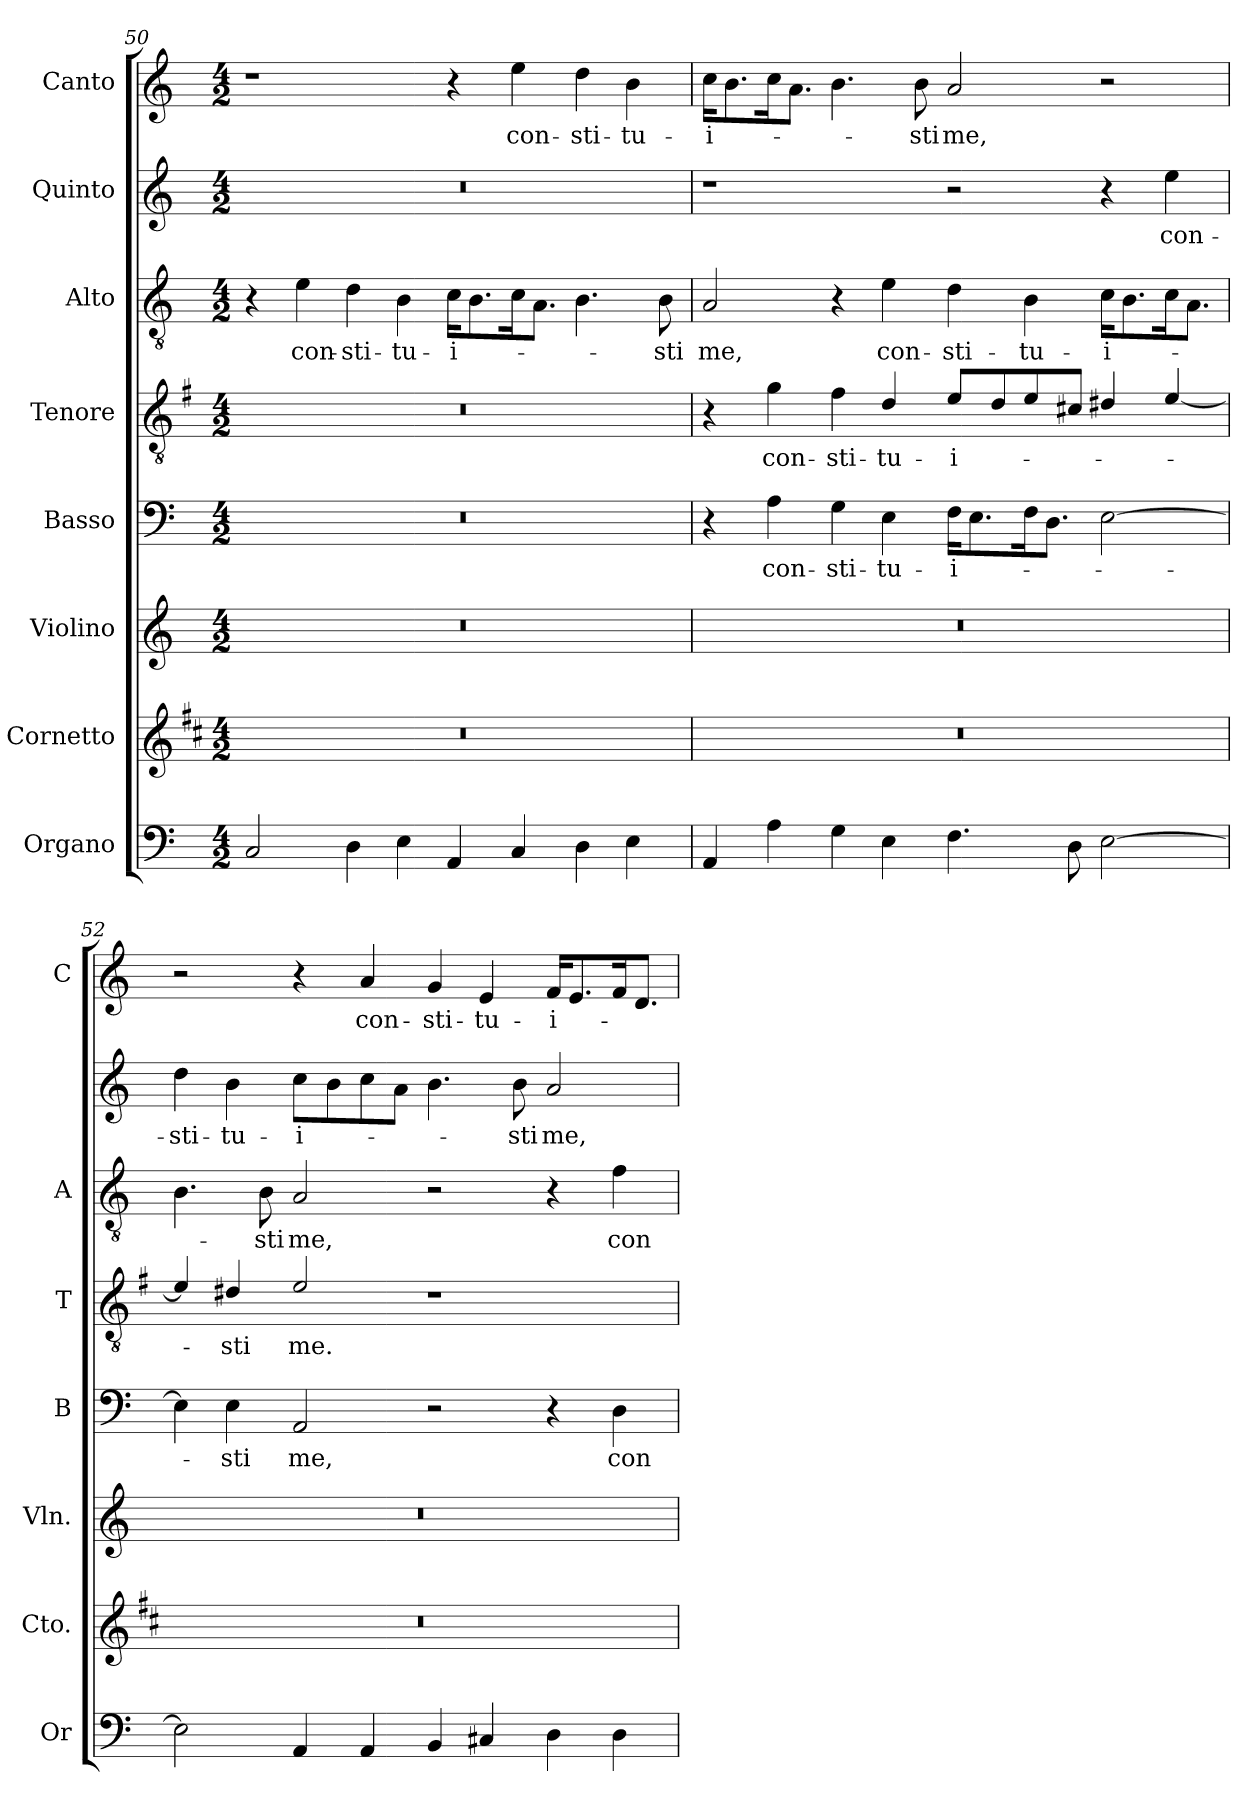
**kern	**kern	**kern	**kern	**text	**kern	**text	**kern	**text	**kern	**text	**kern	**text
*part8	*part7	*part6	*part5	*part5	*part4	*part4	*part3	*part3	*part2	*part2	*part1	*part1
*staff8	*staff7	*staff6	*staff5	*staff5	*staff4	*staff4	*staff3	*staff3	*staff2	*staff2	*staff1	*staff1
*I"Organo	*I"Cornetto	*I"Violino	*I"Basso	*	*I"Tenore	*	*I"Alto	*	*I"Quinto	*	*I"Canto	*
*I'Or	*I'Cto.	*I'Vln.	*I'B	*	*I'T	*	*I'A	*	*	*	*I'C	*
!!LO:LB:g=z
*clefF4	*clefG2	*clefG2	*clefF4	*	*clefGv2	*	*clefGv2	*	*clefG2	*	*clefG2	*
*	*ITrd1c2	*	*	*	*ITrd4c7	*	*	*	*	*	*	*
*k[]	*k[]	*k[]	*k[]	*	*k[]	*	*k[]	*	*k[]	*	*k[]	*
*C:	*C:	*C:	*C:	*	*C:	*	*C:	*	*C:	*	*C:	*
*M4/2	*M4/2	*M4/2	*M4/2	*	*M4/2	*	*M4/2	*	*M4/2	*	*M4/2	*
=50	=50	=50	=50	=50	=50	=50	=50	=50	=50	=50	=50	=50
2C/	0r	0r	0r	.	0r	.	4r	.	0r	.	1r	.
!	!	!	!	!	!	!	!	!LO:LY:b	!	!	!	!
.	.	.	.	.	.	.	4e\	con-	.	.	.	.
!	!	!	!	!	!	!	!	!LO:LY:b	!	!	!	!
4D\	.	.	.	.	.	.	4d\	-sti-	.	.	.	.
!	!	!	!	!	!	!	!	!LO:LY:b	!	!	!	!
4E\	.	.	.	.	.	.	4B\	-tu-	.	.	.	.
!	!	!	!	!	!	!	!	!LO:LY:b	!	!	!	!
4AA/	.	.	.	.	.	.	16c\KL	-i-	.	.	4r	.
.	.	.	.	.	.	.	8.B\	.	.	.	.	.
!	!	!	!	!	!	!	!	!	!	!	!	!LO:LY:b
4C/	.	.	.	.	.	.	16c\k	.	.	.	4ee\	con-
.	.	.	.	.	.	.	8.A\J	.	.	.	.	.
!	!	!	!	!	!	!	!	!	!	!	!	!LO:LY:b
4D\	.	.	.	.	.	.	4.B\	.	.	.	4dd\	-sti-
!	!	!	!	!	!	!	!	!	!	!	!	!LO:LY:b
4E\	.	.	.	.	.	.	.	.	.	.	4b\	-tu-
!	!	!	!	!	!	!	!	!LO:LY:b	!	!	!	!
.	.	.	.	.	.	.	8B\	-sti	.	.	.	.
=51	=51	=51	=51	=51	=51	=51	=51	=51	=51	=51	=51	=51
!	!	!	!	!	!	!	!	!LO:LY:b	!	!	!	!LO:LY:b
4AA/	0r	0r	4r	.	4r	.	2A/	me,	1r	.	16cc\KL	-i-
.	.	.	.	.	.	.	.	.	.	.	8.b\	.
!	!	!	!	!LO:LY:b	!	!LO:LY:b	!	!	!	!	!	!
4A\	.	.	4A\	con-	4c\	con-	.	.	.	.	16cc\k	.
.	.	.	.	.	.	.	.	.	.	.	8.a\J	.
!	!	!	!	!LO:LY:b	!	!LO:LY:b	!	!	!	!	!	!
4G\	.	.	4G\	-sti-	4B\	-sti-	4r	.	.	.	4.b\	.
!	!	!	!	!LO:LY:b	!	!LO:LY:b	!	!LO:LY:b	!	!	!	!
4E\	.	.	4E\	-tu-	4G/	-tu-	4e\	con-	.	.	.	.
!	!	!	!	!	!	!	!	!	!	!	!	!LO:LY:b
.	.	.	.	.	.	.	.	.	.	.	8b\	-sti
!	!	!	!	!LO:LY:b	!	!LO:LY:b	!	!LO:LY:b	!	!	!	!LO:LY:b
4.F\	.	.	16F\KL	-i-	8A/L	-i-	4d\	-sti-	2r	.	2a/	me,
.	.	.	8.E\	.	.	.	.	.	.	.	.	.
.	.	.	.	.	8G/	.	.	.	.	.	.	.
!	!	!	!	!	!	!	!	!LO:LY:b	!	!	!	!
.	.	.	16F\k	.	8A/	.	4B\	-tu-	.	.	.	.
.	.	.	8.D\J	.	.	.	.	.	.	.	.	.
8D\	.	.	.	.	8F#X/J	.	.	.	.	.	.	.
!	!	!	!	!	!	!	!	!LO:LY:b	!	!	!	!
[2E\	.	.	[2E\	.	4G#X/	.	16c\KL	-i-	4r	.	2r	.
.	.	.	.	.	.	.	8.B\	.	.	.	.	.
!	!	!	!	!	!	!	!	!	!	!LO:LY:b	!	!
.	.	.	.	.	[4A/	.	16c\k	.	4ee\	con-	.	.
.	.	.	.	.	.	.	8.A\J	.	.	.	.	.
=52	=52	=52	=52	=52	=52	=52	=52	=52	=52	=52	=52	=52
!	!	!	!	!	!	!	!	!	!	!LO:LY:b	!	!
2E\]	0r	0r	4E\]	.	4A/]	.	4.B\	.	4dd\	-sti-	2r	.
!	!	!	!	!LO:LY:b	!	!LO:LY:b	!	!	!	!LO:LY:b	!	!
.	.	.	4E\	-sti	4G#X/	-sti	.	.	4b\	-tu-	.	.
!	!	!	!	!	!	!	!	!LO:LY:b	!	!	!	!
.	.	.	.	.	.	.	8B\	-sti	.	.	.	.
!	!	!	!	!LO:LY:b	!	!LO:LY:b	!	!LO:LY:b	!	!LO:LY:b	!	!
4AA/	.	.	2AA/	me,	2A/	me.	2A/	me,	8cc\L	-i-	4r	.
.	.	.	.	.	.	.	.	.	8b\	.	.	.
!	!	!	!	!	!	!	!	!	!	!	!	!LO:LY:b
4AA/	.	.	.	.	.	.	.	.	8cc\	.	4a/	con-
.	.	.	.	.	.	.	.	.	8a\J	.	.	.
!	!	!	!	!	!	!	!	!	!	!	!	!LO:LY:b
4BB/	.	.	2r	.	1r	.	2r	.	4.b\	.	4g/	-sti-
!	!	!	!	!	!	!	!	!	!	!	!	!LO:LY:b
4C#X/	.	.	.	.	.	.	.	.	.	.	4e/	-tu-
!	!	!	!	!	!	!	!	!	!	!LO:LY:b	!	!
.	.	.	.	.	.	.	.	.	8b\	-sti	.	.
!	!	!	!	!	!	!	!	!	!	!LO:LY:b	!	!LO:LY:b
4D\	.	.	4r	.	.	.	4r	.	2a/	me,	16f/KL	-i-
.	.	.	.	.	.	.	.	.	.	.	8.e/	.
!	!	!	!	!LO:LY:b	!	!	!	!LO:LY:b	!	!	!	!
4D\	.	.	4D\	con-	.	.	4f\	con-	.	.	16f/k	.
.	.	.	.	.	.	.	.	.	.	.	8.d/J	.
=	=	=	=	=	=	=	=	=	=	=	=	=
*-	*-	*-	*-	*-	*-	*-	*-	*-	*-	*-	*-	*-
